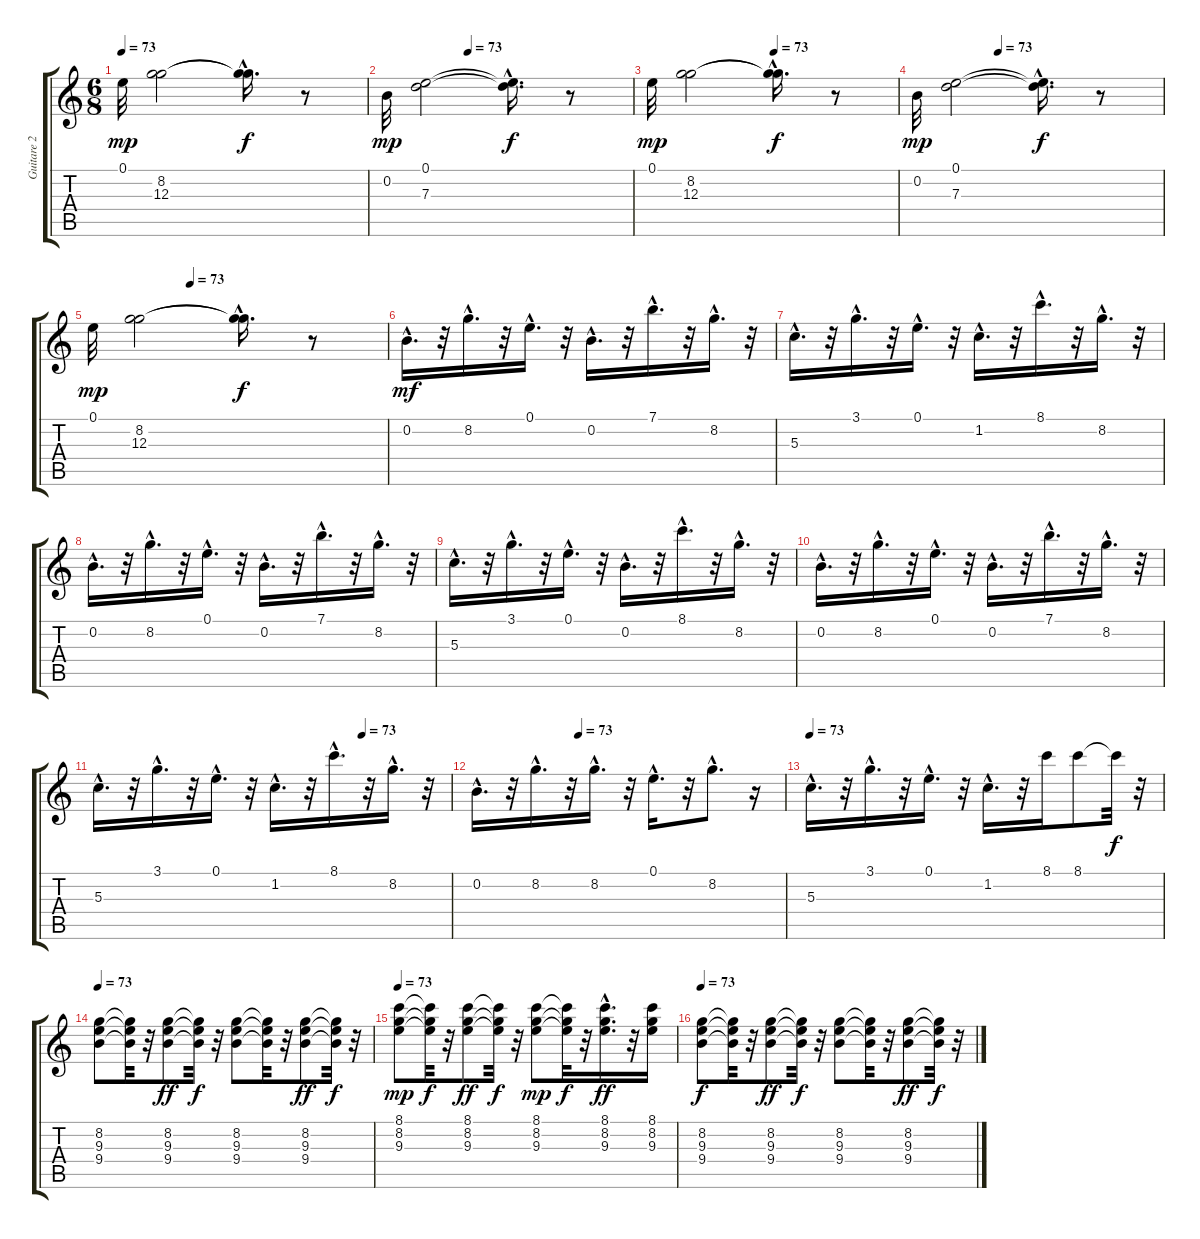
\track ("Guitare 2" "Guitare 2") {instrument acousticguitarnylon}
\staff {score tabs}
\tuning (E4 B3 G3 D3 A2 E2) {hide}
\ts (6 8)
\tempo 73
\clef g2
\ks c
0.1.32{dy mp} (8.2 12.3).2 (8.2{hac t} 12.3{hac t}).16{d dy f} r.8 |
\tempo (73 0.3333333333333333)
0.2.32{dy mp} (0.1 7.3).2 (0.1{hac t} 7.3{hac t}).16{d dy f} r.8 |
\tempo (73 0.5)
0.1.32{dy mp} (8.2 12.3).2 (8.2{hac t} 12.3{hac t}).16{d dy f} r.8 |
\tempo (73 0.3333333333333333)
0.2.32{dy mp} (0.1 7.3).2 (0.1{hac t} 7.3{hac t}).16{d dy f} r.8 |
\tempo (73 0.3333333333333333)
0.1.32{dy mp} (8.2 12.3).2 (8.2{hac t} 12.3{hac t}).16{d dy f} r.8 |
0.2{hac}.16{d dy mf} r.32 8.2{hac}.16{d} r.32 0.1{hac}.16{d} r.32 0.2{hac}.16{d} r.32 7.1{hac}.16{d} r.32 8.2{hac}.16{d} r.32 |
5.3{hac}.16{d} r.32 3.1{hac}.16{d} r.32 0.1{hac}.16{d} r.32 1.2{hac}.16{d} r.32 8.1{hac}.16{d} r.32 8.2{hac}.16{d} r.32 |
0.2{hac}.16{d} r.32 8.2{hac}.16{d} r.32 0.1{hac}.16{d} r.32 0.2{hac}.16{d} r.32 7.1{hac}.16{d} r.32 8.2{hac}.16{d} r.32 |
5.3{hac}.16{d} r.32 3.1{hac}.16{d} r.32 0.1{hac}.16{d} r.32 0.2{hac}.16{d} r.32 8.1{hac}.16{d} r.32 8.2{hac}.16{d} r.32 |
0.2{hac}.16{d} r.32 8.2{hac}.16{d} r.32 0.1{hac}.16{d} r.32 0.2{hac}.16{d} r.32 7.1{hac}.16{d} r.32 8.2{hac}.16{d} r.32 |
\tempo (73 0.75)
5.3{hac}.16{d} r.32 3.1{hac}.16{d} r.32 0.1{hac}.16{d} r.32 1.2{hac}.16{d} r.32 8.1{hac}.16{d} r.32 8.2{hac}.16{d} r.32 |
\tempo (73 0.3333333333333333)
0.2{hac}.16{d} r.32 8.2{hac}.16{d} r.32 8.2{hac}.16{d} r.32 0.1{hac}.16{d} r.32 8.2{hac}.8{d} r.16 |
\tempo 73
5.3{hac}.16{d} r.32 3.1{hac}.16{d} r.32 0.1{hac}.16{d} r.32 1.2{hac}.16{d} r.32 8.1.16 8.1.8 8.1{t}.32{dy f} r.32 |
\tempo 73
(8.2 9.3 9.4).8 (8.2{t} 9.3{t} 9.4{t}).32 r.32 (8.2 9.3 9.4).8{dy ff} (8.2{t} 9.3{t} 9.4{t}).32{dy f} r.32 (8.2 9.3 9.4).8 (8.2{t} 9.3{t} 9.4{t}).32 r.32 (8.2 9.3 9.4).8{dy ff} (8.2{t} 9.3{t} 9.4{t}).32{dy f} r.32 |
\tempo 73
(8.1 8.2 9.3).8{dy mp} (8.1{t} 8.2{t} 9.3{t}).32{dy f} r.32 (8.1 8.2 9.3).8{dy ff} (8.1{t} 8.2{t} 9.3{t}).32{dy f} r.32 (8.1 8.2 9.3).8{dy mp} (8.1{t} 8.2{t} 9.3{t}).32{dy f} r.32 (8.1{hac} 8.2{hac} 9.3{hac}).16{d dy ff} r.32 (8.1 8.2 9.3).16 |
\tempo 73
(8.2 9.3 9.4).8{dy f} (8.2{t} 9.3{t} 9.4{t}).32 r.32 (8.2 9.3 9.4).8{dy ff} (8.2{t} 9.3{t} 9.4{t}).32{dy f} r.32 (8.2 9.3 9.4).8 (8.2{t} 9.3{t} 9.4{t}).32 r.32 (8.2 9.3 9.4).8{dy ff} (8.2{t} 9.3{t} 9.4{t}).32{dy f} r.32
